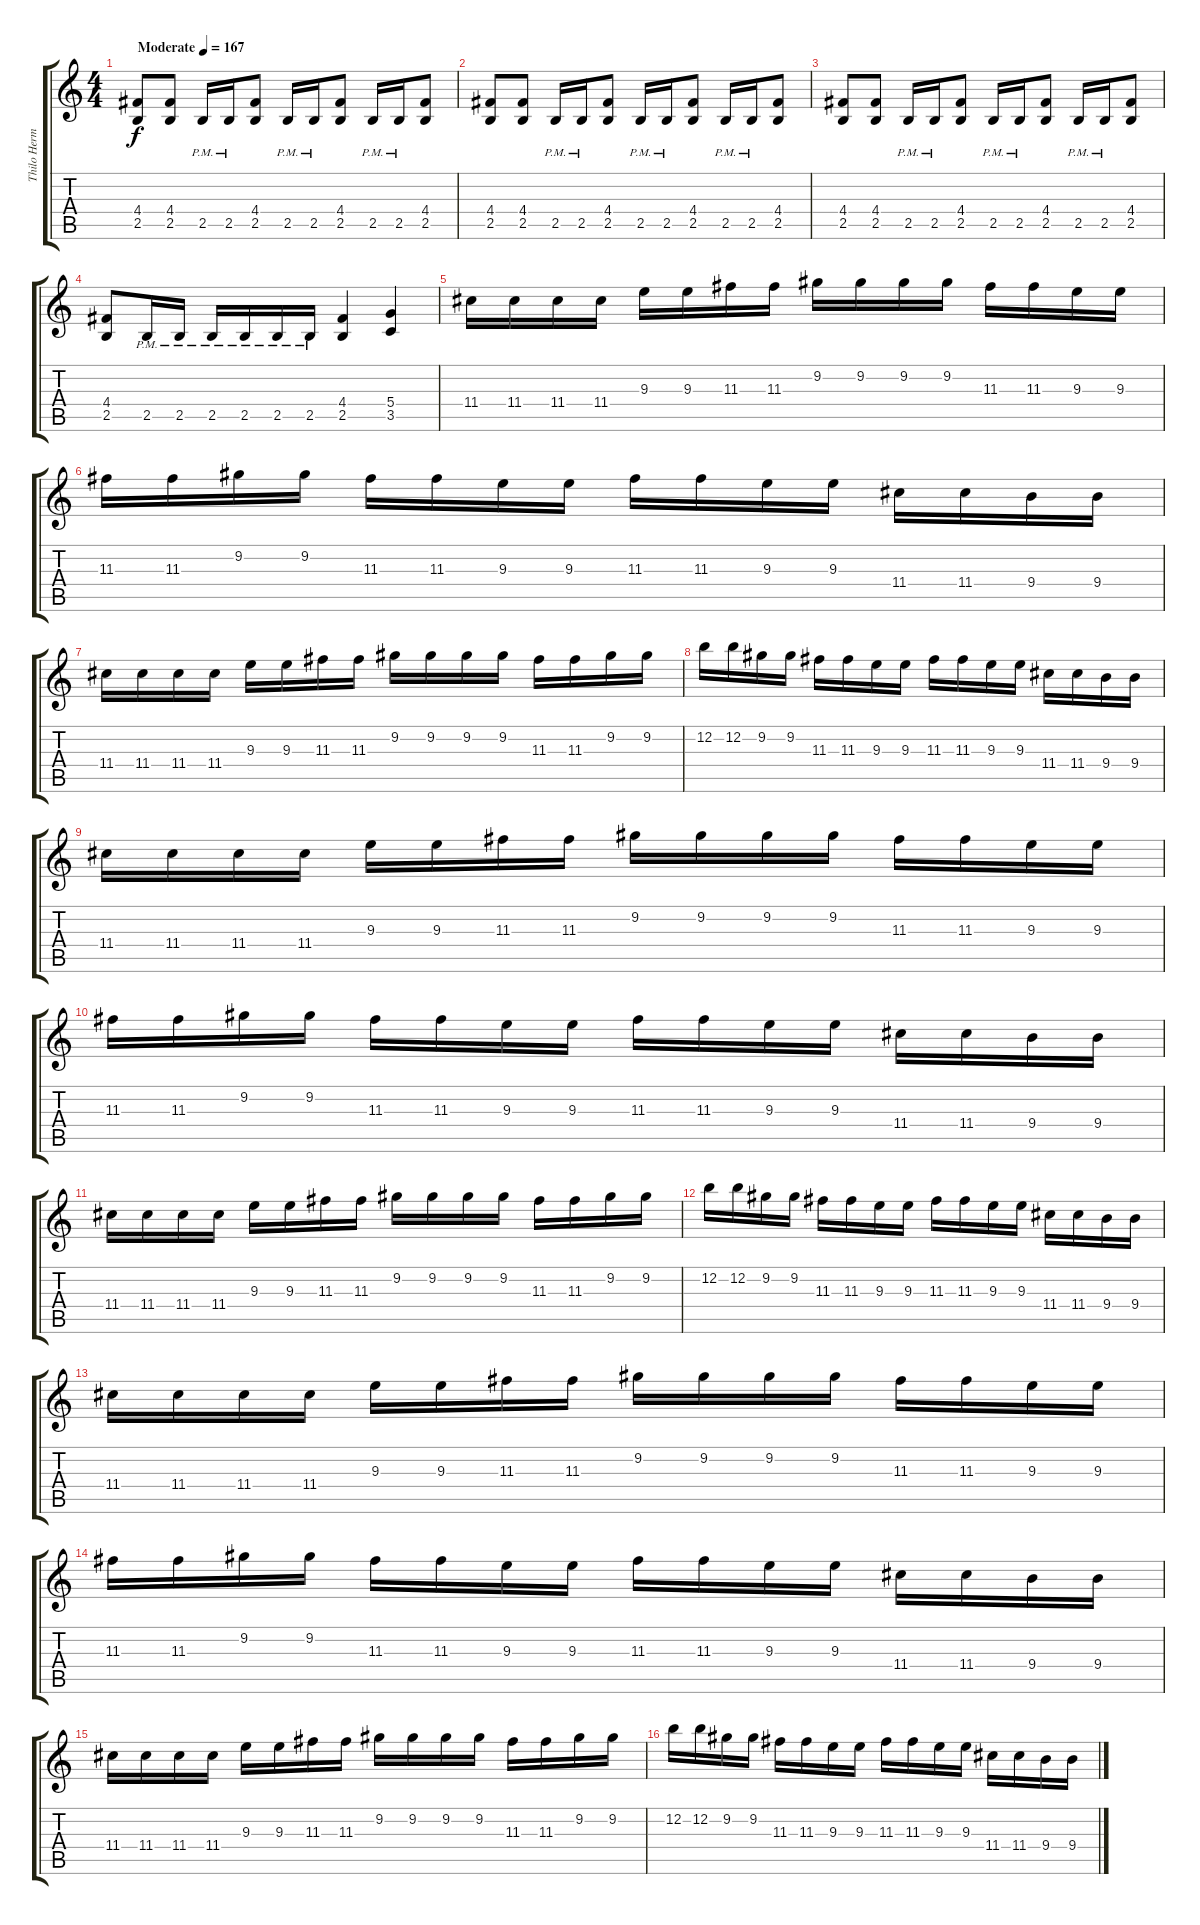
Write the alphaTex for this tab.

\track ("Thilo Hermann" "Thilo Herm") {instrument overdrivenguitar}
\staff {score tabs}
\tuning (E4 B3 G3 D3 A2 E2) {hide}
\ts (4 4)
\tempo (167 "Moderate")
\clef g2
\ks c
(4.4 2.5).8{dy f instrument overdrivenguitar} (4.4 2.5).8 2.5{pm}.16 2.5{pm}.16 (4.4 2.5).8 2.5{pm}.16 2.5{pm}.16 (4.4 2.5).8 2.5{pm}.16 2.5{pm}.16 (4.4 2.5).8 |
(4.4 2.5).8 (4.4 2.5).8 2.5{pm}.16 2.5{pm}.16 (4.4 2.5).8 2.5{pm}.16 2.5{pm}.16 (4.4 2.5).8 2.5{pm}.16 2.5{pm}.16 (4.4 2.5).8 |
(4.4 2.5).8 (4.4 2.5).8 2.5{pm}.16 2.5{pm}.16 (4.4 2.5).8 2.5{pm}.16 2.5{pm}.16 (4.4 2.5).8 2.5{pm}.16 2.5{pm}.16 (4.4 2.5).8 |
(4.4 2.5).8 2.5{pm}.16 2.5{pm}.16 2.5{pm}.16 2.5{pm}.16 2.5{pm}.16 2.5{pm}.16 (4.4 2.5).4 (5.4 3.5).4 |
11.4.16 11.4.16 11.4.16 11.4.16 9.3.16 9.3.16 11.3.16 11.3.16 9.2.16 9.2.16 9.2.16 9.2.16 11.3.16 11.3.16 9.3.16 9.3.16 |
11.3.16 11.3.16 9.2.16 9.2.16 11.3.16 11.3.16 9.3.16 9.3.16 11.3.16 11.3.16 9.3.16 9.3.16 11.4.16 11.4.16 9.4.16 9.4.16 |
11.4.16 11.4.16 11.4.16 11.4.16 9.3.16 9.3.16 11.3.16 11.3.16 9.2.16 9.2.16 9.2.16 9.2.16 11.3.16 11.3.16 9.2.16 9.2.16 |
12.2.16 12.2.16 9.2.16 9.2.16 11.3.16 11.3.16 9.3.16 9.3.16 11.3.16 11.3.16 9.3.16 9.3.16 11.4.16 11.4.16 9.4.16 9.4.16 |
11.4.16 11.4.16 11.4.16 11.4.16 9.3.16 9.3.16 11.3.16 11.3.16 9.2.16 9.2.16 9.2.16 9.2.16 11.3.16 11.3.16 9.3.16 9.3.16 |
11.3.16 11.3.16 9.2.16 9.2.16 11.3.16 11.3.16 9.3.16 9.3.16 11.3.16 11.3.16 9.3.16 9.3.16 11.4.16 11.4.16 9.4.16 9.4.16 |
11.4.16 11.4.16 11.4.16 11.4.16 9.3.16 9.3.16 11.3.16 11.3.16 9.2.16 9.2.16 9.2.16 9.2.16 11.3.16 11.3.16 9.2.16 9.2.16 |
12.2.16 12.2.16 9.2.16 9.2.16 11.3.16 11.3.16 9.3.16 9.3.16 11.3.16 11.3.16 9.3.16 9.3.16 11.4.16 11.4.16 9.4.16 9.4.16 |
11.4.16 11.4.16 11.4.16 11.4.16 9.3.16 9.3.16 11.3.16 11.3.16 9.2.16 9.2.16 9.2.16 9.2.16 11.3.16 11.3.16 9.3.16 9.3.16 |
11.3.16 11.3.16 9.2.16 9.2.16 11.3.16 11.3.16 9.3.16 9.3.16 11.3.16 11.3.16 9.3.16 9.3.16 11.4.16 11.4.16 9.4.16 9.4.16 |
11.4.16 11.4.16 11.4.16 11.4.16 9.3.16 9.3.16 11.3.16 11.3.16 9.2.16 9.2.16 9.2.16 9.2.16 11.3.16 11.3.16 9.2.16 9.2.16 |
12.2.16 12.2.16 9.2.16 9.2.16 11.3.16 11.3.16 9.3.16 9.3.16 11.3.16 11.3.16 9.3.16 9.3.16 11.4.16 11.4.16 9.4.16 9.4.16
